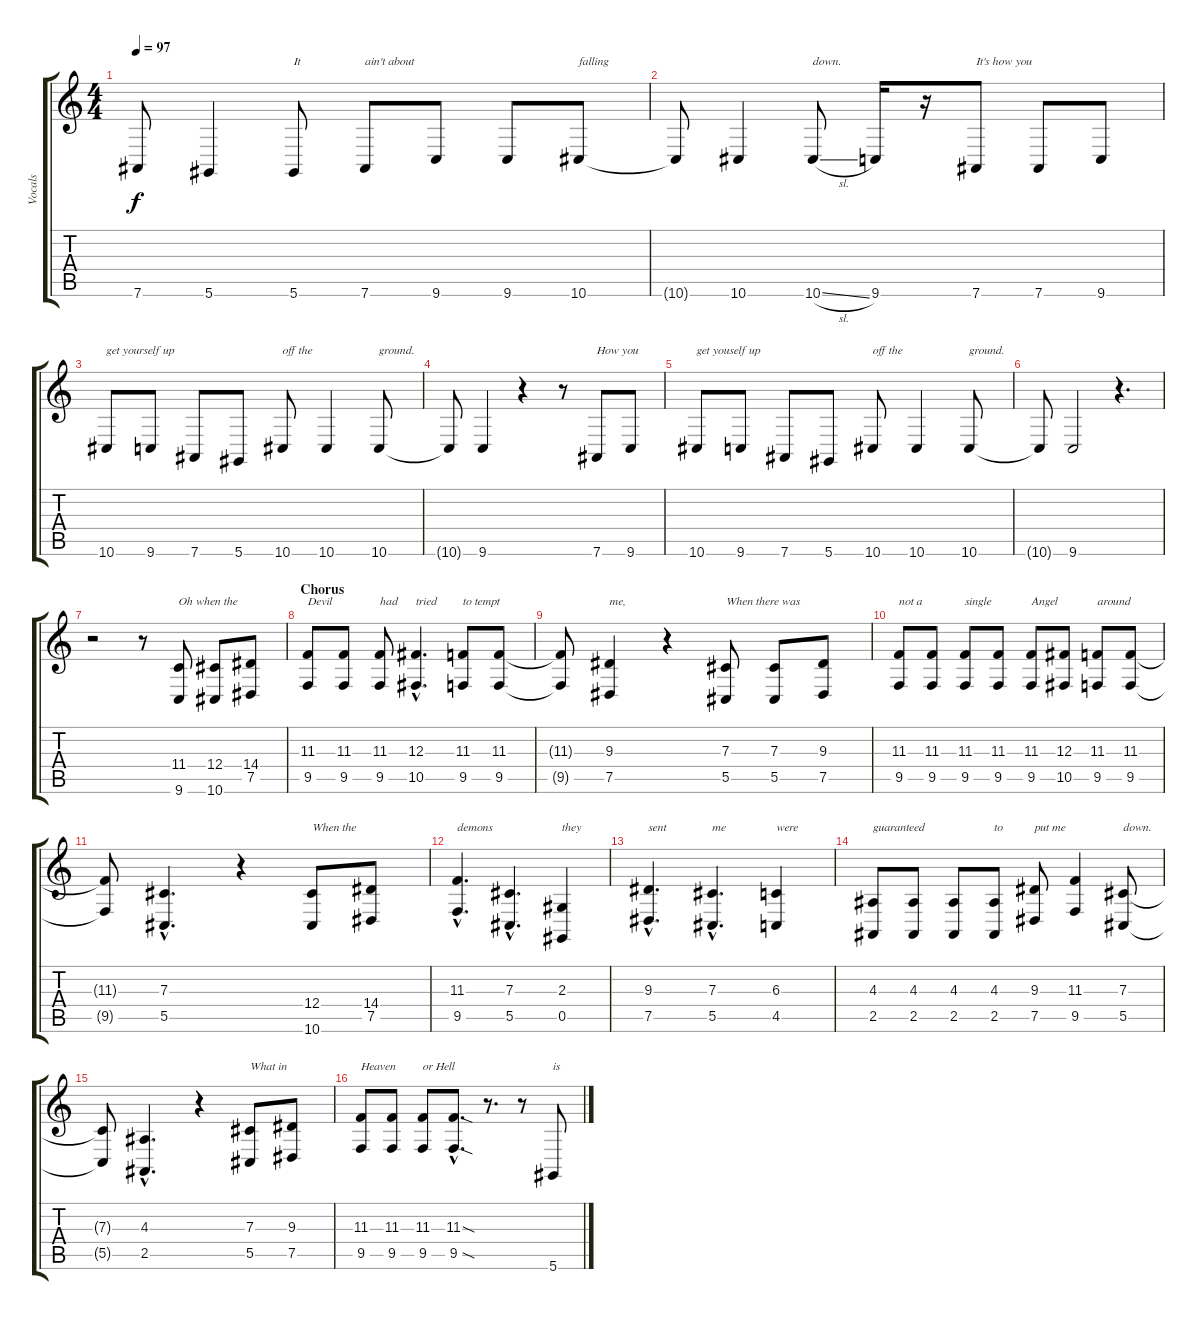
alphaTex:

\track ("Vocals" "Vocals") {instrument flute}
\staff {score tabs}
\tuning (Eb4 Bb3 Gb3 Db3 Ab2 Eb2) {hide}
\ts (4 4)
\tempo 97
\clef g2
\ks c
7.6{t}.8{dy f} 5.6.4 5.6.8{txt "It"} 7.6.8{txt "ain't about"} 9.6.8 9.6.8 10.6.8{txt "falling"} |
10.6{t}.8 10.6.4 10.6{sl}.8{txt "down."} 9.6.16 r.16 7.6.8{txt "It's how you"} 7.6.8 9.6.8 |
10.6.8{txt "get yourself up"} 9.6.8 7.6.8 5.6.8 10.6.8{txt "off the"} 10.6.4 10.6.8{txt "ground."} |
10.6{t}.8 9.6.4 r.4 r.8 7.6.8{txt "How you"} 9.6.8 |
10.6.8{txt "get youself up"} 9.6.8 7.6.8 5.6.8 10.6.8{txt "off the"} 10.6.4 10.6.8{txt "ground."} |
10.6{t}.8 9.6.2 r.4{d} |
r.2 r.8 (11.4 9.6).8{txt "Oh when the"} (12.4 10.6).8 (14.4 7.5).8 |
\section ("" "Chorus")
(11.3 9.5).8{txt "Devil"} (11.3 9.5).8 (11.3 9.5).8{txt "had"} (12.3{hac} 10.5{hac}).4{d txt "tried"} (11.3 9.5).8{txt "to tempt"} (11.3 9.5).8 |
(11.3{t} 9.5{t}).8 (9.3 7.5).4{txt "me,"} r.4 (7.3 5.5).8{txt "When there was"} (7.3 5.5).8 (9.3 7.5).8 |
(11.3 9.5).8{txt "not a"} (11.3 9.5).8 (11.3 9.5).8{txt "single"} (11.3 9.5).8 (11.3 9.5).8{txt "Angel"} (12.3 10.5).8 (11.3 9.5).8{txt "around"} (11.3 9.5).8 |
(11.3{t} 9.5{t}).8 (7.3{hac} 5.5{hac}).4{d} r.4 (12.4 10.6).8{txt "When the"} (14.4 7.5).8 |
(11.3{hac} 9.5{hac}).4{d txt "demons"} (7.3{hac} 5.5{hac}).4{d} (2.3 0.5).4{txt "they"} |
(9.3{hac} 7.5{hac}).4{d txt "sent"} (7.3{hac} 5.5{hac}).4{d txt "me"} (6.3 4.5).4{txt "were"} |
(4.3 2.5).8{txt "guaranteed"} (4.3 2.5).8 (4.3 2.5).8 (4.3 2.5).8{txt "to"} (9.3 7.5).8{txt "put me"} (11.3 9.5).4 (7.3 5.5).8{txt "down."} |
(7.3{t} 5.5{t}).8 (4.3{hac} 2.5{hac}).4{d} r.4 (7.3 5.5).8{txt "What in"} (9.3 7.5).8 |
(11.3 9.5).8{txt "Heaven"} (11.3 9.5).8 (11.3 9.5).8{txt "or Hell"} (11.3{sod hac} 9.5{sod hac}).8{d} r.8{d} r.8 5.6.8{txt "is"}
